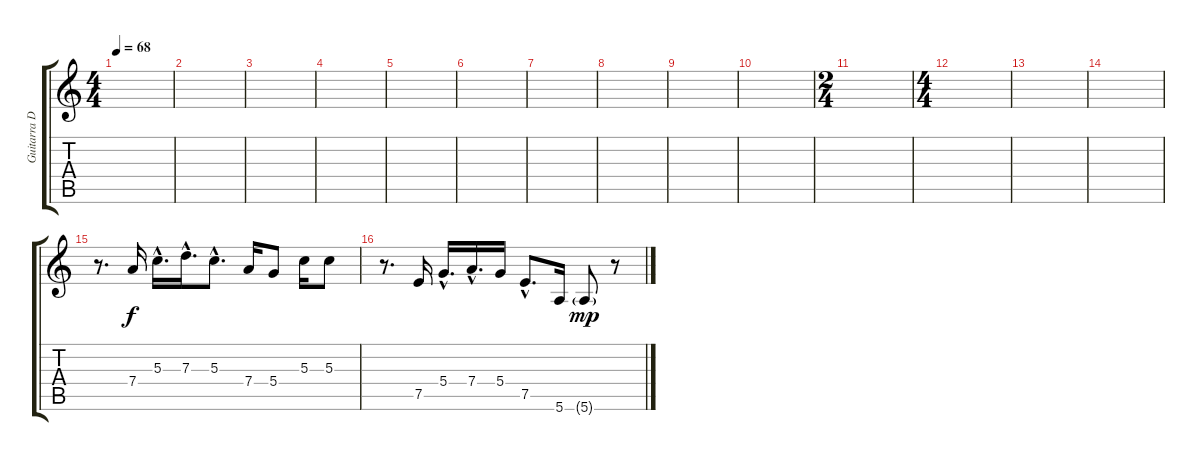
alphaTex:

\track ("Guitarra Dist." "Guitarra D") {instrument distortionguitar}
\staff {score tabs}
\tuning (E4 B3 G3 D3 A2 E2) {hide}
\ts (4 4)
\tempo 68
\clef g2
\ks c
|
|
|
|
|
|
|
|
|
|
\ts (2 4)
|
\ts (4 4)
|
|
|
r.8{d} 7.4.16 5.3{hac}.16{d} 7.3{hac}.16{d} 5.3{hac}.8{d} 7.4.16 5.4.8 5.3.16 5.3.8 |
r.8{d} 7.5.16 5.4{hac}.16{d} 7.4{hac}.16{d} 5.4.16 7.5{hac}.8{d} 5.6.16 5.6{g}.8{dy mp} r.8
